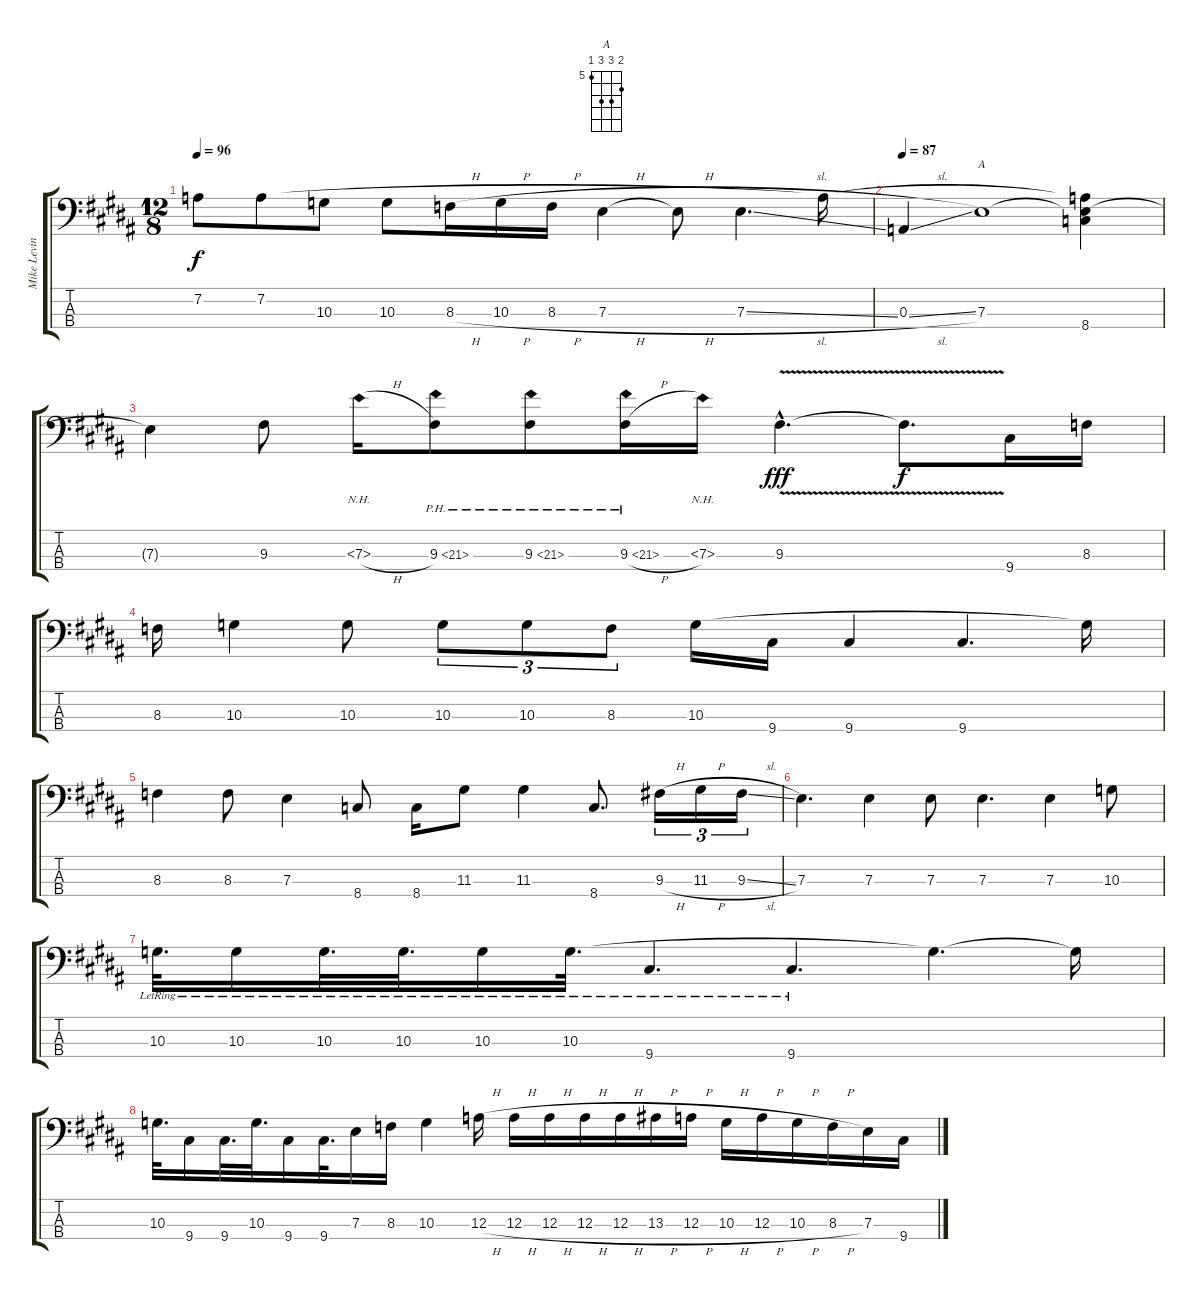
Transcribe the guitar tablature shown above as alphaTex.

\track ("Mike Levine" "Mike Levin") {instrument electricbasspick}
\staff {score tabs}
\tuning (G2 D2 A1 E1) {hide}
\chord ("A" 6 7 7 5) {firstfret 5}
\ts (12 8)
\tempo 96
\clef f4
\ks b
7.2.8{dy f} 7.2.8 10.3.8 10.3.8 8.3{h}.16 10.3{h}.16 8.3{h}.16 7.3{h}.4 7.3{h t}.8 7.3{sl}.4{d} 7.2{t}.16 |
\tempo 87
0.3{sl}.4 7.3.1{ch "A"} (7.2{t} 7.3{t} 8.4{t}).4 |
7.3{t}.4 9.3.8 7.3{nh h}.16 9.3{ph 12}.8 9.3{ph 12}.8 9.3{ph 12 h}.16{beam merge} 7.3{nh}.16 9.3{v hac}.4{d dy fff} 9.3{t}.8{d dy f} 9.4.16 8.3.16 |
8.3.16 10.3.4 10.3.8 10.3.8{tu (3 2)} 10.3.8{tu (3 2)} 8.3.8{tu (3 2)} 10.3.16{beam merge} 9.4.16 9.4.4 9.4.4{d} 10.3{t}.16 |
8.3.4 8.3.8 7.3.4 8.4.8 8.4.16 11.3.8 11.3.4 8.4.8{d} 9.3{h}.16{tu (3 2)} 11.3{h}.16{tu (3 2)} 9.3{sl}.16{tu (3 2)} |
7.3.4{d} 7.3.4 7.3.8 7.3.4{d} 7.3.4 10.3.8 |
10.3{lr}.32{d} 10.3{lr}.16 10.3{lr}.32{d} 10.3{lr}.32{d} 10.3{lr}.16 10.3{lr}.32{d} 9.4{lr}.4{d} 9.4{lr}.4{d} 10.3{t}.4{d} 10.3{t}.16 |
10.3.32{d} 9.4.16 9.4.32{d} 10.3.32{d} 9.4.16 9.4.32{d} 7.3.16{beam merge} 8.3.16 10.3.4 12.3{h}.16 12.3{h}.16 12.3{h}.16 12.3{h}.16 12.3{h}.16 13.3{h}.16 12.3{h}.16 10.3{h}.16 12.3{h}.16 10.3{h}.16 8.3{h}.16 7.3.16 9.4.16
